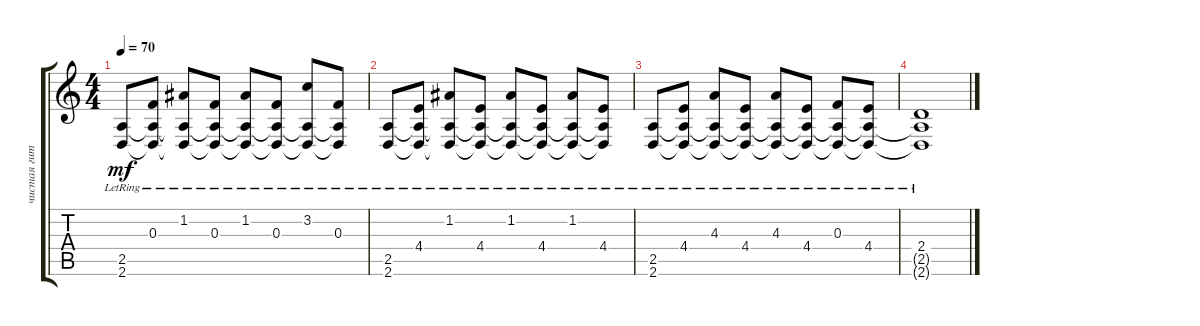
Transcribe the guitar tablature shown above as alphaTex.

\track ("чистая гитара" "чистая гит") {instrument electricguitarclean}
\staff {score tabs}
\tuning (D4 A3 F3 C3 G2 C2) {hide}
\ts (4 4)
\tempo 70
\clef g2
\ks c
(2.5{lr} 2.6{lr}).8{dy mf} (0.3{lr} 2.5{lr t} 2.6{lr t}).8 (1.2{lr} 2.5{lr t} 2.6{lr t}).8 (0.3{lr} 2.5{lr t} 2.6{lr t}).8 (1.2{lr} 2.5{lr t} 2.6{lr t}).8 (0.3{lr} 2.5{lr t} 2.6{lr t}).8 (3.2{lr} 2.5{lr t} 2.6{lr t}).8 (0.3{lr} 2.5{lr t} 2.6{lr t}).8 |
(2.5{lr} 2.6{lr}).8 (4.4{lr} 2.5{lr t} 2.6{lr t}).8 (1.2{lr} 2.5{lr t} 2.6{lr t}).8 (4.4{lr} 2.5{lr t} 2.6{lr t}).8 (1.2{lr} 2.5{lr t} 2.6{lr t}).8 (4.4{lr} 2.5{lr t} 2.6{lr t}).8 (1.2{lr} 2.5{lr t} 2.6{lr t}).8 (4.4{lr} 2.5{lr t} 2.6{lr t}).8 |
(2.5{lr} 2.6{lr}).8 (4.4{lr} 2.5{lr t} 2.6{lr t}).8 (4.3{lr} 2.5{lr t} 2.6{lr t}).8 (4.4{lr} 2.5{lr t} 2.6{lr t}).8 (4.3{lr} 2.5{lr t} 2.6{lr t}).8 (4.4{lr} 2.5{lr t} 2.6{lr t}).8 (0.3{lr} 2.5{lr t} 2.6{lr t}).8 (4.4{lr} 2.5{lr t} 2.6{lr t}).8 |
(2.4{lr} 2.5{lr t} 2.6{lr t}).1
